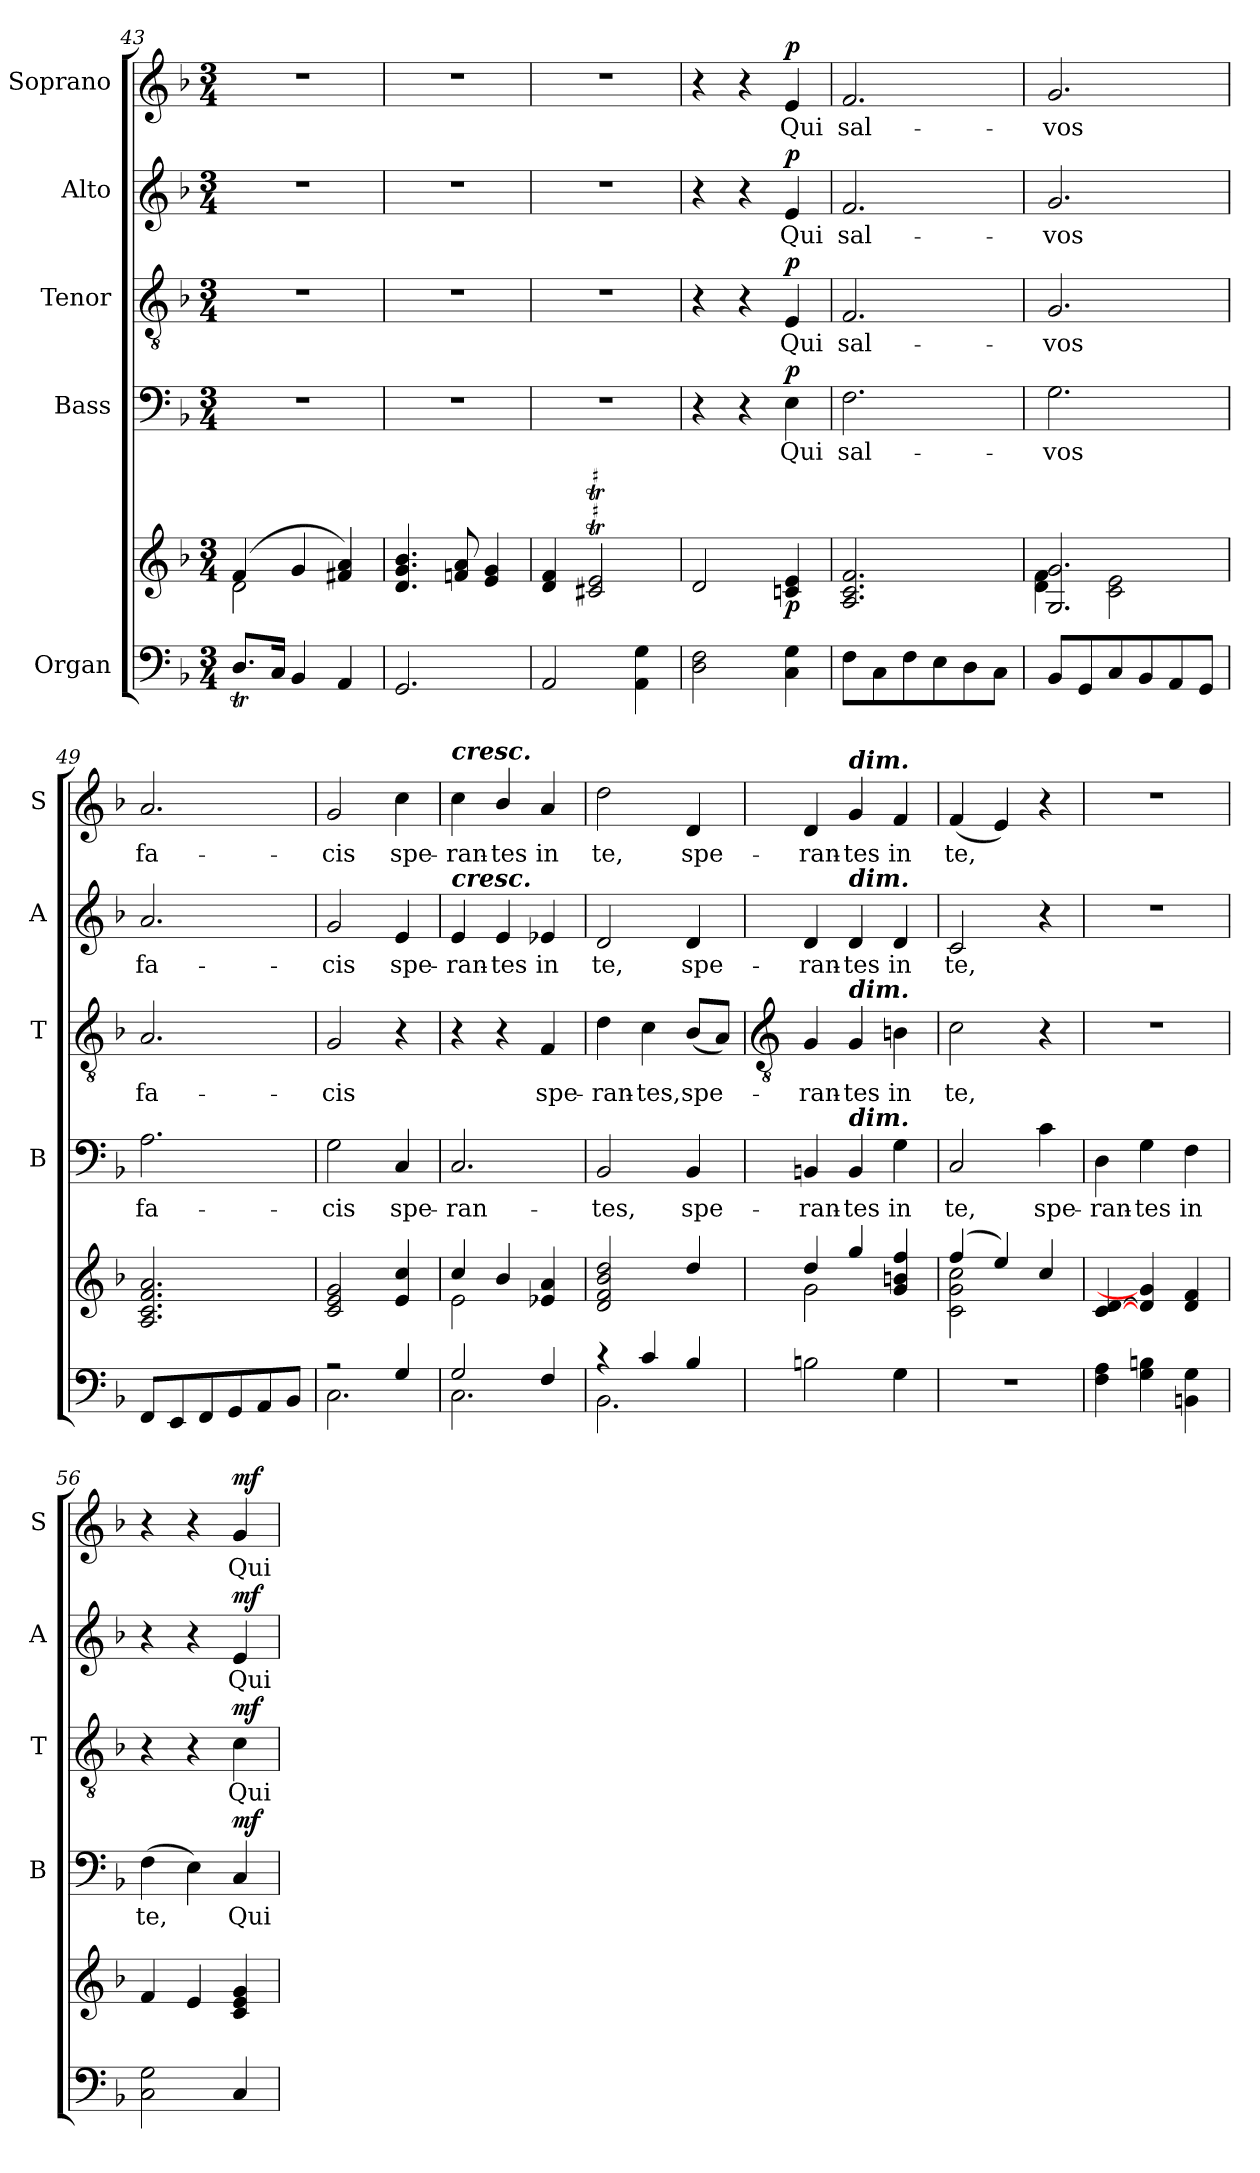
**kern	**kern	**dynam	**kern	**text	**dynam	**kern	**text	**dynam	**kern	**text	**dynam	**kern	**text	**dynam
*part5	*part5	*part5	*part4	*part4	*part4	*part3	*part3	*part3	*part2	*part2	*part2	*part1	*part1	*part1
*staff6	*staff5	*staff5/6	*staff4	*staff4	*staff4	*staff3	*staff3	*staff3	*staff2	*staff2	*staff2	*staff1	*staff1	*staff1
*I"Organ	*	*	*I"Bass	*	*	*I"Tenor	*	*	*I"Alto	*	*	*I"Soprano	*	*
*	*	*	*I'B	*	*	*I'T	*	*	*I'A	*	*	*I'S	*	*
!!LO:LB:g=z
*clefF4	*clefG2	*	*clefF4	*	*	*clefGv2	*	*	*clefG2	*	*	*clefG2	*	*
*k[b-]	*k[b-]	*	*k[b-]	*	*	*k[b-]	*	*	*k[b-]	*	*	*k[b-]	*	*
*F:	*F:	*	*F:	*	*	*F:	*	*	*F:	*	*	*F:	*	*
*M3/4	*M3/4	*	*M3/4	*	*	*M3/4	*	*	*M3/4	*	*	*M3/4	*	*
=43	=43	=43	=43	=43	=43	=43	=43	=43	=43	=43	=43	=43	=43	=43
!LO:N:vis=1	!	!	!LO:N:vis=1	!	!	!LO:N:vis=1	!	!	!LO:N:vis=1	!	!	!LO:N:vis=1	!	!
*^	*^	*	*	*	*	*	*	*	*	*	*	*	*	*
2.ryy	8.DT/L	(>4f/	2d\	.	2.r	.	.	2.r	.	.	2.r	.	.	2.r	.	.
.	16C/J	.	.	.	.	.	.	.	.	.	.	.	.	.	.	.
.	4BB-/	4g/	.	.	.	.	.	.	.	.	.	.	.	.	.	.
.	4AA/	4f#X/ 4a/)	4ryy	.	.	.	.	.	.	.	.	.	.	.	.	.
=44	=44	=44	=44	=44	=44	=44	=44	=44	=44	=44	=44	=44	=44	=44	=44	=44
!LO:N:vis=1	!	!	!LO:N:vis=1	!	!LO:N:vis=1	!	!	!LO:N:vis=1	!	!	!LO:N:vis=1	!	!	!LO:N:vis=1	!	!
2.ryy	2.GG/	4.d/ 4.g/ 4.b-/	2.ryy	.	2.r	.	.	2.r	.	.	2.r	.	.	2.r	.	.
.	.	8fn/ 8a/	.	.	.	.	.	.	.	.	.	.	.	.	.	.
.	.	4e/ 4g/	.	.	.	.	.	.	.	.	.	.	.	.	.	.
=45	=45	=45	=45	=45	=45	=45	=45	=45	=45	=45	=45	=45	=45	=45	=45	=45
!LO:N:vis=1	!	!	!LO:N:vis=1	!	!LO:N:vis=1	!	!	!LO:N:vis=1	!	!	!LO:N:vis=1	!	!	!LO:N:vis=1	!	!
2.ryy	2AA/	4d/ 4f/	2.ryy	.	2.r	.	.	2.r	.	.	2.r	.	.	2.r	.	.
.	.	2c#X/T 2e/T	.	.	.	.	.	.	.	.	.	.	.	.	.	.
.	4AA\ 4G\	.	.	.	.	.	.	.	.	.	.	.	.	.	.	.
=46	=46	=46	=46	=46	=46	=46	=46	=46	=46	=46	=46	=46	=46	=46	=46	=46
!LO:N:vis=1	!	!	!LO:N:vis=1	!	!	!	!	!	!	!	!	!	!	!	!	!
2.ryy	2D\ 2F\	2d/	2.ryy	.	4r	.	.	4r	.	.	4r	.	.	4r	.	.
.	.	.	.	.	4r	.	.	4r	.	.	4r	.	.	4r	.	.
!	!	!	!	!LO:DY:b	!	!LO:LY:b	!LO:DY:b	!	!LO:LY:b	!LO:DY:b	!	!LO:LY:b	!LO:DY:b	!	!LO:LY:b	!LO:DY:b
.	4C\ 4G\	4cn/ 4e/	.	p	4E	Qui	p	4E	Qui	p	4e	Qui	p	4e	Qui	p
=47	=47	=47	=47	=47	=47	=47	=47	=47	=47	=47	=47	=47	=47	=47	=47	=47
!LO:N:vis=1	!	!	!LO:N:vis=1	!	!	!LO:LY:b	!	!	!LO:LY:b	!	!	!LO:LY:b	!	!	!LO:LY:b	!
2.ryy	8F\L	2.A/ 2.c/ 2.f/	2.ryy	.	2.F	sal-	.	2.F	sal-	.	2.f	sal-	.	2.f	sal-	.
.	8C\	.	.	.	.	.	.	.	.	.	.	.	.	.	.	.
.	8F\	.	.	.	.	.	.	.	.	.	.	.	.	.	.	.
.	8E\	.	.	.	.	.	.	.	.	.	.	.	.	.	.	.
.	8D\	.	.	.	.	.	.	.	.	.	.	.	.	.	.	.
.	8C\J	.	.	.	.	.	.	.	.	.	.	.	.	.	.	.
=48	=48	=48	=48	=48	=48	=48	=48	=48	=48	=48	=48	=48	=48	=48	=48	=48
!LO:N:vis=1	!	!	!	!	!	!LO:LY:b	!	!	!LO:LY:b	!	!	!LO:LY:b	!	!	!LO:LY:b	!
2.ryy	8BB-/L	2.G/ 2.g/	4d\ 4f\	.	2.G	-vos	.	2.G	-vos	.	2.g	-vos	.	2.g	-vos	.
.	8GG/	.	.	.	.	.	.	.	.	.	.	.	.	.	.	.
.	8C/	.	2c\ 2e\	.	.	.	.	.	.	.	.	.	.	.	.	.
.	8BB-/	.	.	.	.	.	.	.	.	.	.	.	.	.	.	.
.	8AA/	.	.	.	.	.	.	.	.	.	.	.	.	.	.	.
.	8GG/J	.	.	.	.	.	.	.	.	.	.	.	.	.	.	.
=49	=49	=49	=49	=49	=49	=49	=49	=49	=49	=49	=49	=49	=49	=49	=49	=49
!LO:N:vis=1	!	!	!LO:N:vis=1	!	!	!LO:LY:b	!	!	!LO:LY:b	!	!	!LO:LY:b	!	!	!LO:LY:b	!
2.ryy	8FF/L	2.A/ 2.c/ 2.f/ 2.a/	2.ryy	.	2.A	fa-	.	2.A	fa-	.	2.a	fa-	.	2.a	fa-	.
.	8EE/	.	.	.	.	.	.	.	.	.	.	.	.	.	.	.
.	8FF/	.	.	.	.	.	.	.	.	.	.	.	.	.	.	.
.	8GG/	.	.	.	.	.	.	.	.	.	.	.	.	.	.	.
.	8AA/	.	.	.	.	.	.	.	.	.	.	.	.	.	.	.
.	8BB-/J	.	.	.	.	.	.	.	.	.	.	.	.	.	.	.
=50	=50	=50	=50	=50	=50	=50	=50	=50	=50	=50	=50	=50	=50	=50	=50	=50
!	!	!	!LO:N:vis=1	!	!	!LO:LY:b	!	!	!LO:LY:b	!	!	!LO:LY:b	!	!	!LO:LY:b	!
2r	2.C\	2c/ 2e/ 2g/	2.ryy	.	2G	-cis	.	2G	-cis	.	2g	-cis	.	2g	-cis	.
!	!	!	!	!	!	!LO:LY:b	!	!	!	!	!	!LO:LY:b	!	!	!LO:LY:b	!
4G/	.	4e/ 4cc/	.	.	4C	spe-	.	4r	.	.	4e	spe-	.	4cc	spe-	.
=51	=51	=51	=51	=51	=51	=51	=51	=51	=51	=51	=51	=51	=51	=51	=51	=51
!	!	!	!	!	!	!	!	!	!	!	!	!	!	!LO:TX:a:Bi:t=cresc.	!	!
!	!	!	!	!	!	!	!	!	!	!	!LO:TX:a:Bi:t=cresc.	!	!	!	!	!
!	!	!	!	!	!	!LO:LY:b	!	!	!	!	!	!LO:LY:b	!	!	!LO:LY:b	!
2G/	2.C\	4cc/	2e\	.	2.C	-ran-	.	4r	.	.	4e	-ran-	.	4cc	-ran-	.
!	!	!	!	!	!	!	!	!	!	!	!	!LO:LY:b	!	!	!LO:LY:b	!
.	.	4b-/	.	.	.	.	.	4r	.	.	4e	-tes	.	4b-/	-tes	.
!	!	!	!	!	!	!	!	!	!LO:LY:b	!	!	!LO:LY:b	!	!	!LO:LY:b	!
4F/	.	4e-X/ 4a/	4ryy	.	.	.	.	4F	spe-	.	4e-X	in	.	4a	in	.
=52	=52	=52	=52	=52	=52	=52	=52	=52	=52	=52	=52	=52	=52	=52	=52	=52
!	!	!	!LO:N:vis=1	!	!	!LO:LY:b	!	!	!LO:LY:b	!	!	!LO:LY:b	!	!	!LO:LY:b	!
4r	2.BB-\	2d/ 2f/ 2b-/ 2dd/	2.ryy	.	2BB-	-tes,	.	4d	-ran-	.	2d	te,	.	2dd	te,	.
!	!	!	!	!	!	!	!	!	!LO:LY:b	!	!	!	!	!	!	!
4c/	.	.	.	.	.	.	.	4c	-tes,	.	.	.	.	.	.	.
!	!	!	!	!	!	!LO:LY:b	!	!	!LO:LY:b	!	!	!LO:LY:b	!	!	!LO:LY:b	!
4B-/	.	4dd/	.	.	4BB-	spe-	.	(<8B-L	spe-	.	4d	spe-	.	4d	spe-	.
.	.	.	.	.	.	.	.	8AJ)	.	.	.	.	.	.	.	.
*v	*v	*	*	*	*	*	*	*	*	*	*	*	*	*	*	*
!!LO:LB:g=z
=53	=53	=53	=53	=53	=53	=53	=53	=53	=53	=53	=53	=53	=53	=53	=53
*	*	*	*	*	*	*	*clefGv2	*	*	*	*	*	*	*	*
!	!	!	!	!	!LO:LY:b	!	!	!LO:LY:b	!	!	!LO:LY:b	!	!	!LO:LY:b	!
2Bn	4dd/	2g\	.	4BBn	-ran-	.	4G	ran-	.	4d	-ran-	.	4d	-ran-	.
!	!	!	!	!	!	!	!	!	!	!	!	!	!LO:TX:a:Bi:t=dim.	!	!
!	!	!	!	!	!	!	!	!	!	!LO:TX:a:Bi:t=dim.	!	!	!	!	!
!	!	!	!	!	!	!	!LO:TX:a:Bi:t=dim.	!	!	!	!	!	!	!	!
!	!	!	!	!LO:TX:a:Bi:t=dim.	!	!	!	!	!	!	!	!	!	!	!
!	!	!	!	!	!LO:LY:b	!	!	!LO:LY:b	!	!	!LO:LY:b	!	!	!LO:LY:b	!
.	4gg/	.	.	4BB	-tes	.	4G	-tes	.	4d	-tes	.	4g	-tes	.
!	!	!	!	!	!LO:LY:b	!	!	!LO:LY:b	!	!	!LO:LY:b	!	!	!LO:LY:b	!
4G	4g/ 4bn/ 4ff/	4ryy	.	4G	in	.	4Bn	in	.	4d	in	.	4f	in	.
=54	=54	=54	=54	=54	=54	=54	=54	=54	=54	=54	=54	=54	=54	=54	=54
!LO:N:vis=1	!	!	!	!	!LO:LY:b	!	!	!LO:LY:b	!	!	!LO:LY:b	!	!	!LO:LY:b	!
2.r	(>4ff/	2c\ 2g\ 2cc\	.	2C	te,	.	2c	te,	.	2c	te,	.	(<4f	te,	.
.	4ee/)	.	.	.	.	.	.	.	.	.	.	.	4e)	.	.
!	!	!	!	!	!LO:LY:b	!	!	!	!	!	!	!	!	!	!
.	4cc/	4ryy	.	4c	spe-	.	4r	.	.	4r	.	.	4r	.	.
=55	=55	=55	=55	=55	=55	=55	=55	=55	=55	=55	=55	=55	=55	=55	=55
!	!	!	!	!	!LO:LY:b	!	!LO:N:vis=1	!	!	!LO:N:vis=1	!	!	!LO:N:vis=1	!	!
4F 4A	[4c/ [4d/	2.ryy	.	4D	-ran-	.	2.r	.	.	2.r	.	.	2.r	.	.
!	!	!	!	!	!LO:LY:b	!	!	!	!	!	!	!	!	!	!
4G 4Bn	4d/] 4g/]	.	.	4G	-tes	.	.	.	.	.	.	.	.	.	.
!	!	!	!	!	!LO:LY:b	!	!	!	!	!	!	!	!	!	!
4BBn 4G	4d/ 4f/	.	.	4F	in	.	.	.	.	.	.	.	.	.	.
=56	=56	=56	=56	=56	=56	=56	=56	=56	=56	=56	=56	=56	=56	=56	=56
!	!	!LO:N:vis=1	!	!	!LO:LY:b	!	!	!	!	!	!	!	!	!	!
2C 2G	4f/	2.ryy	.	(>4F	te,	.	4r	.	.	4r	.	.	4r	.	.
.	4e/	.	.	4E)	.	.	4r	.	.	4r	.	.	4r	.	.
!	!	!	!	!	!LO:LY:b	!LO:DY:b	!	!LO:LY:b	!LO:DY:b	!	!LO:LY:b	!LO:DY:b	!	!LO:LY:b	!LO:DY:b
4C	4c/ 4e/ 4g/	.	.	4C	Qui	mf	4c	Qui	mf	4e	Qui	mf	4g	Qui	mf
*	*v	*v	*	*	*	*	*	*	*	*	*	*	*	*	*
=	=	=	=	=	=	=	=	=	=	=	=	=	=	=
*-	*-	*-	*-	*-	*-	*-	*-	*-	*-	*-	*-	*-	*-	*-
